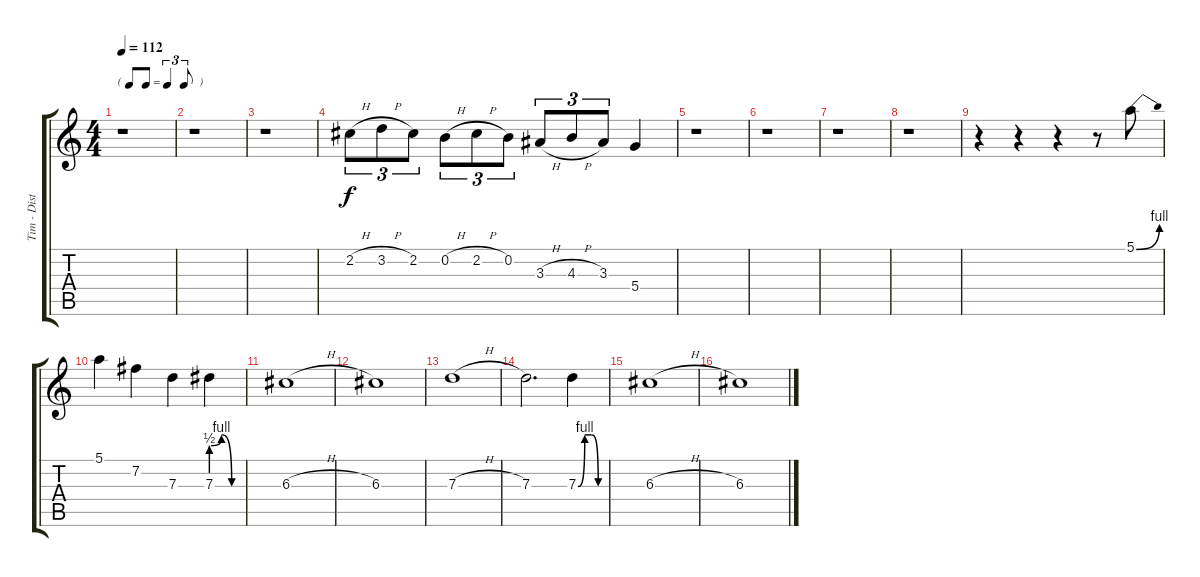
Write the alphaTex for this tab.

\track ("Tim - Distorted Part" "Tim - Dist") {instrument overdrivenguitar}
\staff {score tabs}
\tuning (E4 B3 G3 D3 A2 E2) {hide}
\ts (4 4)
\tf triplet8th
\tempo 112
\clef g2
\ks c
r.1{dy f} |
r.1 |
r.1 |
2.2{h}.8{tu (3 2)} 3.2{h}.8{tu (3 2)} 2.2.8{tu (3 2)} 0.2{h}.8{tu (3 2)} 2.2{h}.8{tu (3 2)} 0.2.8{tu (3 2)} 3.3{h}.8{tu (3 2)} 4.3{h}.8{tu (3 2)} 3.3.8{tu (3 2)} 5.4.4 |
r.1 |
r.1 |
r.1 |
r.1 |
r.4 r.4 r.4 r.8 5.1{be (bend 0 0 60 4)}.8 |
5.1.4 7.2.4 7.3.4 7.3{be (custom 0 2 20 4 40 0 60 0)}.4 |
6.3{h}.1 |
6.3.1 |
7.3{h}.1 |
7.3.2{d} 7.3{be (custom 0 0 15 4 30 4 45 0 60 0)}.4 |
6.3{h}.1 |
6.3.1
